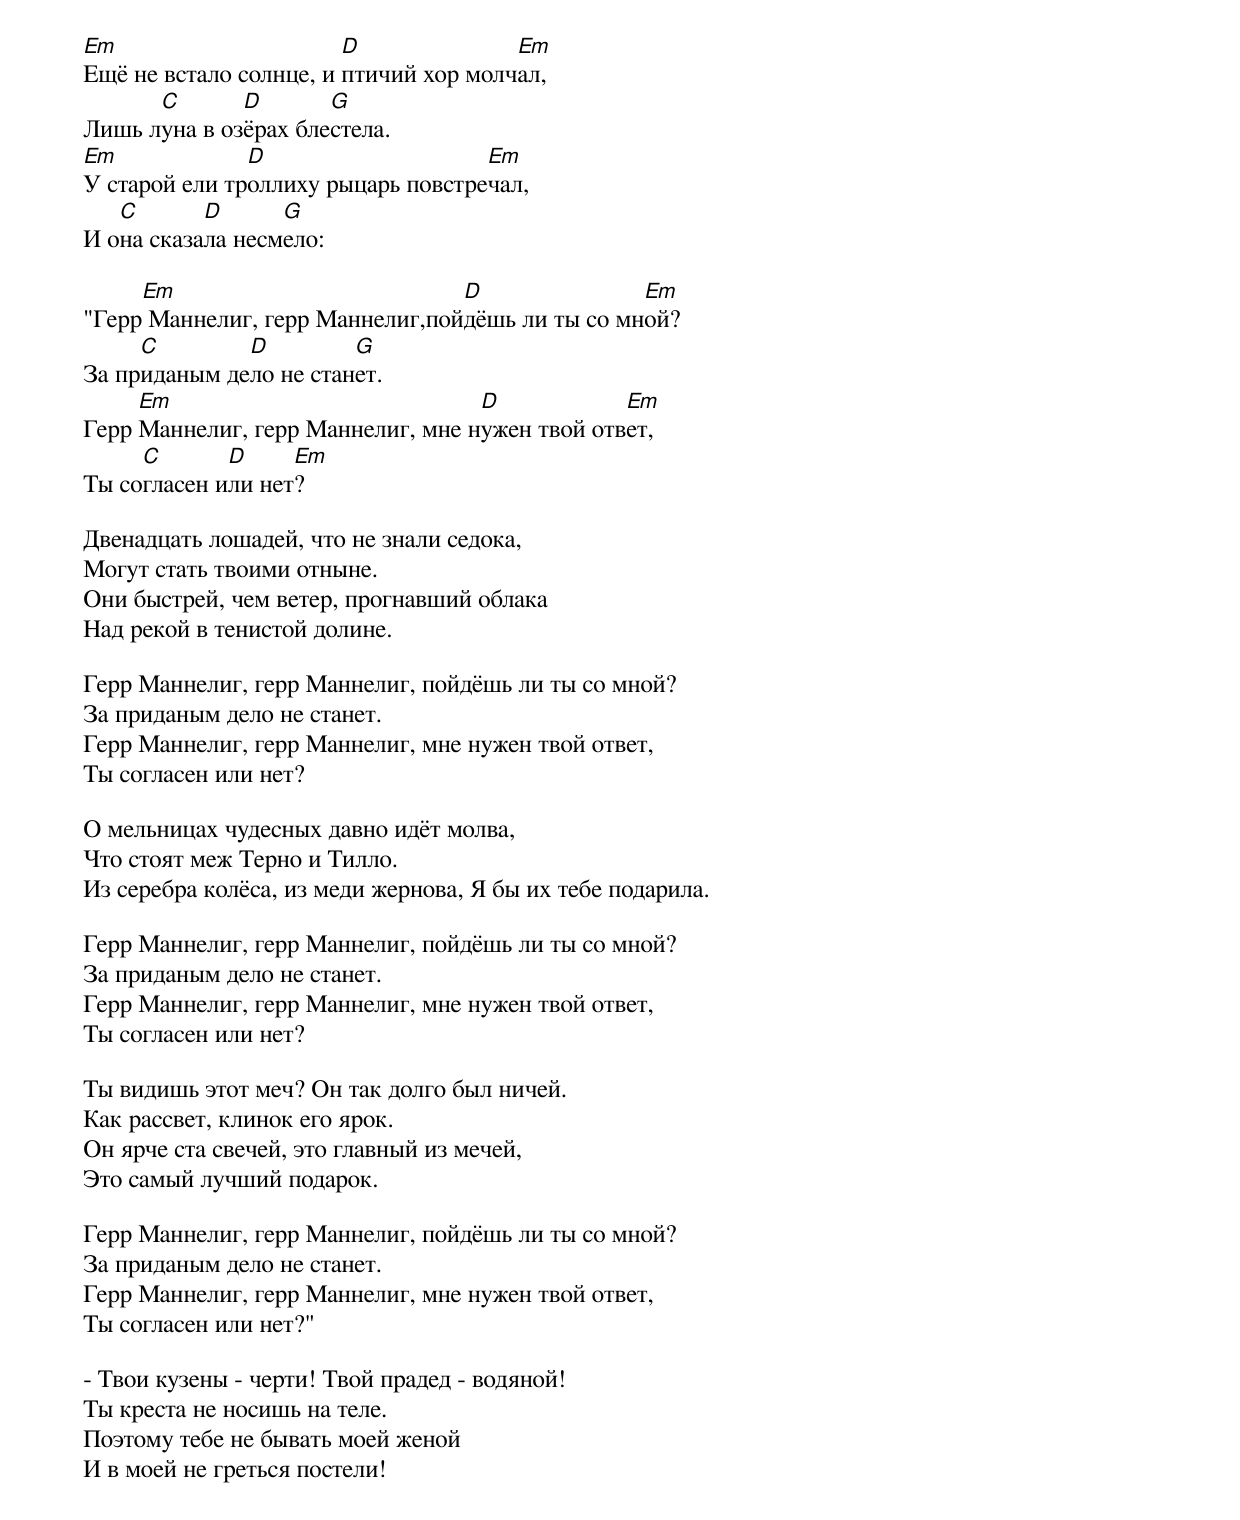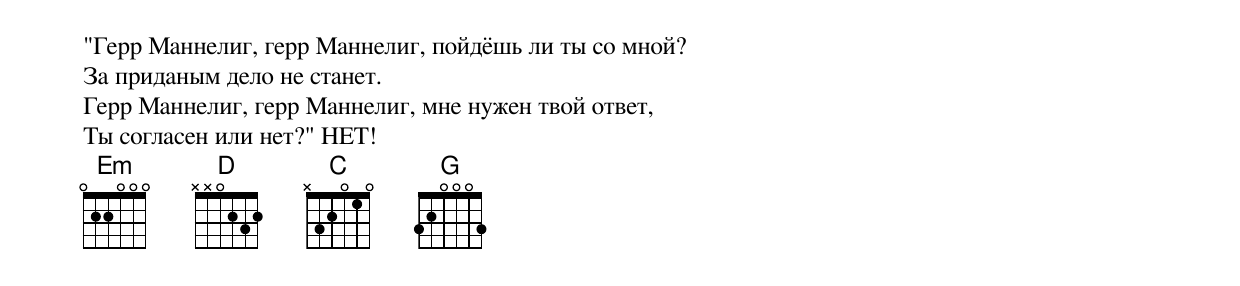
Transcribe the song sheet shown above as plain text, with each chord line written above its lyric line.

Em                      D              Em
Ещё не встало солнце, и птичий хор молчал,
      C       D       G
Лишь луна в озёрах блестела.
Em             D                    Em
У старой ели троллиху рыцарь повстречал,
   C       D      G
И она сказала несмело:

     Em                          D               Em
"Герр Маннелиг, герр Маннелиг,пойдёшь ли ты со мной?
     C        D         G
За приданым дело не станет.
     Em                            D            Em
Герр Маннелиг, герр Маннелиг, мне нужен твой ответ,
     C       D     Em
Ты согласен или нет?

Двенадцать лошадей, что не знали седока,
Могут стать твоими отныне.
Они быстрей, чем ветер, прогнавший облака
Над рекой в тенистой долине.

Герр Маннелиг, герр Маннелиг, пойдёшь ли ты со мной?
За приданым дело не станет.
Герр Маннелиг, герр Маннелиг, мне нужен твой ответ,
Ты согласен или нет?

О мельницах чудесных давно идёт молва,
Что стоят меж Терно и Тилло.
Из серебра колёса, из меди жернова, Я бы их тебе подарила.

Герр Маннелиг, герр Маннелиг, пойдёшь ли ты со мной?
За приданым дело не станет.
Герр Маннелиг, герр Маннелиг, мне нужен твой ответ,
Ты согласен или нет?

Ты видишь этот меч? Он так долго был ничей.
Как рассвет, клинок его ярок.
Он ярче ста свечей, это главный из мечей,
Это самый лучший подарок.

Герр Маннелиг, герр Маннелиг, пойдёшь ли ты со мной?
За приданым дело не станет.
Герр Маннелиг, герр Маннелиг, мне нужен твой ответ,
Ты согласен или нет?"

- Твои кузены - черти! Твой прадед - водяной!
Ты креста не носишь на теле.
Поэтому тебе не бывать моей женой
И в моей не греться постели!

"Герр Маннелиг, герр Маннелиг, пойдёшь ли ты со мной?
За приданым дело не станет.
Герр Маннелиг, герр Маннелиг, мне нужен твой ответ,
Ты согласен или нет?" НЕТ!
